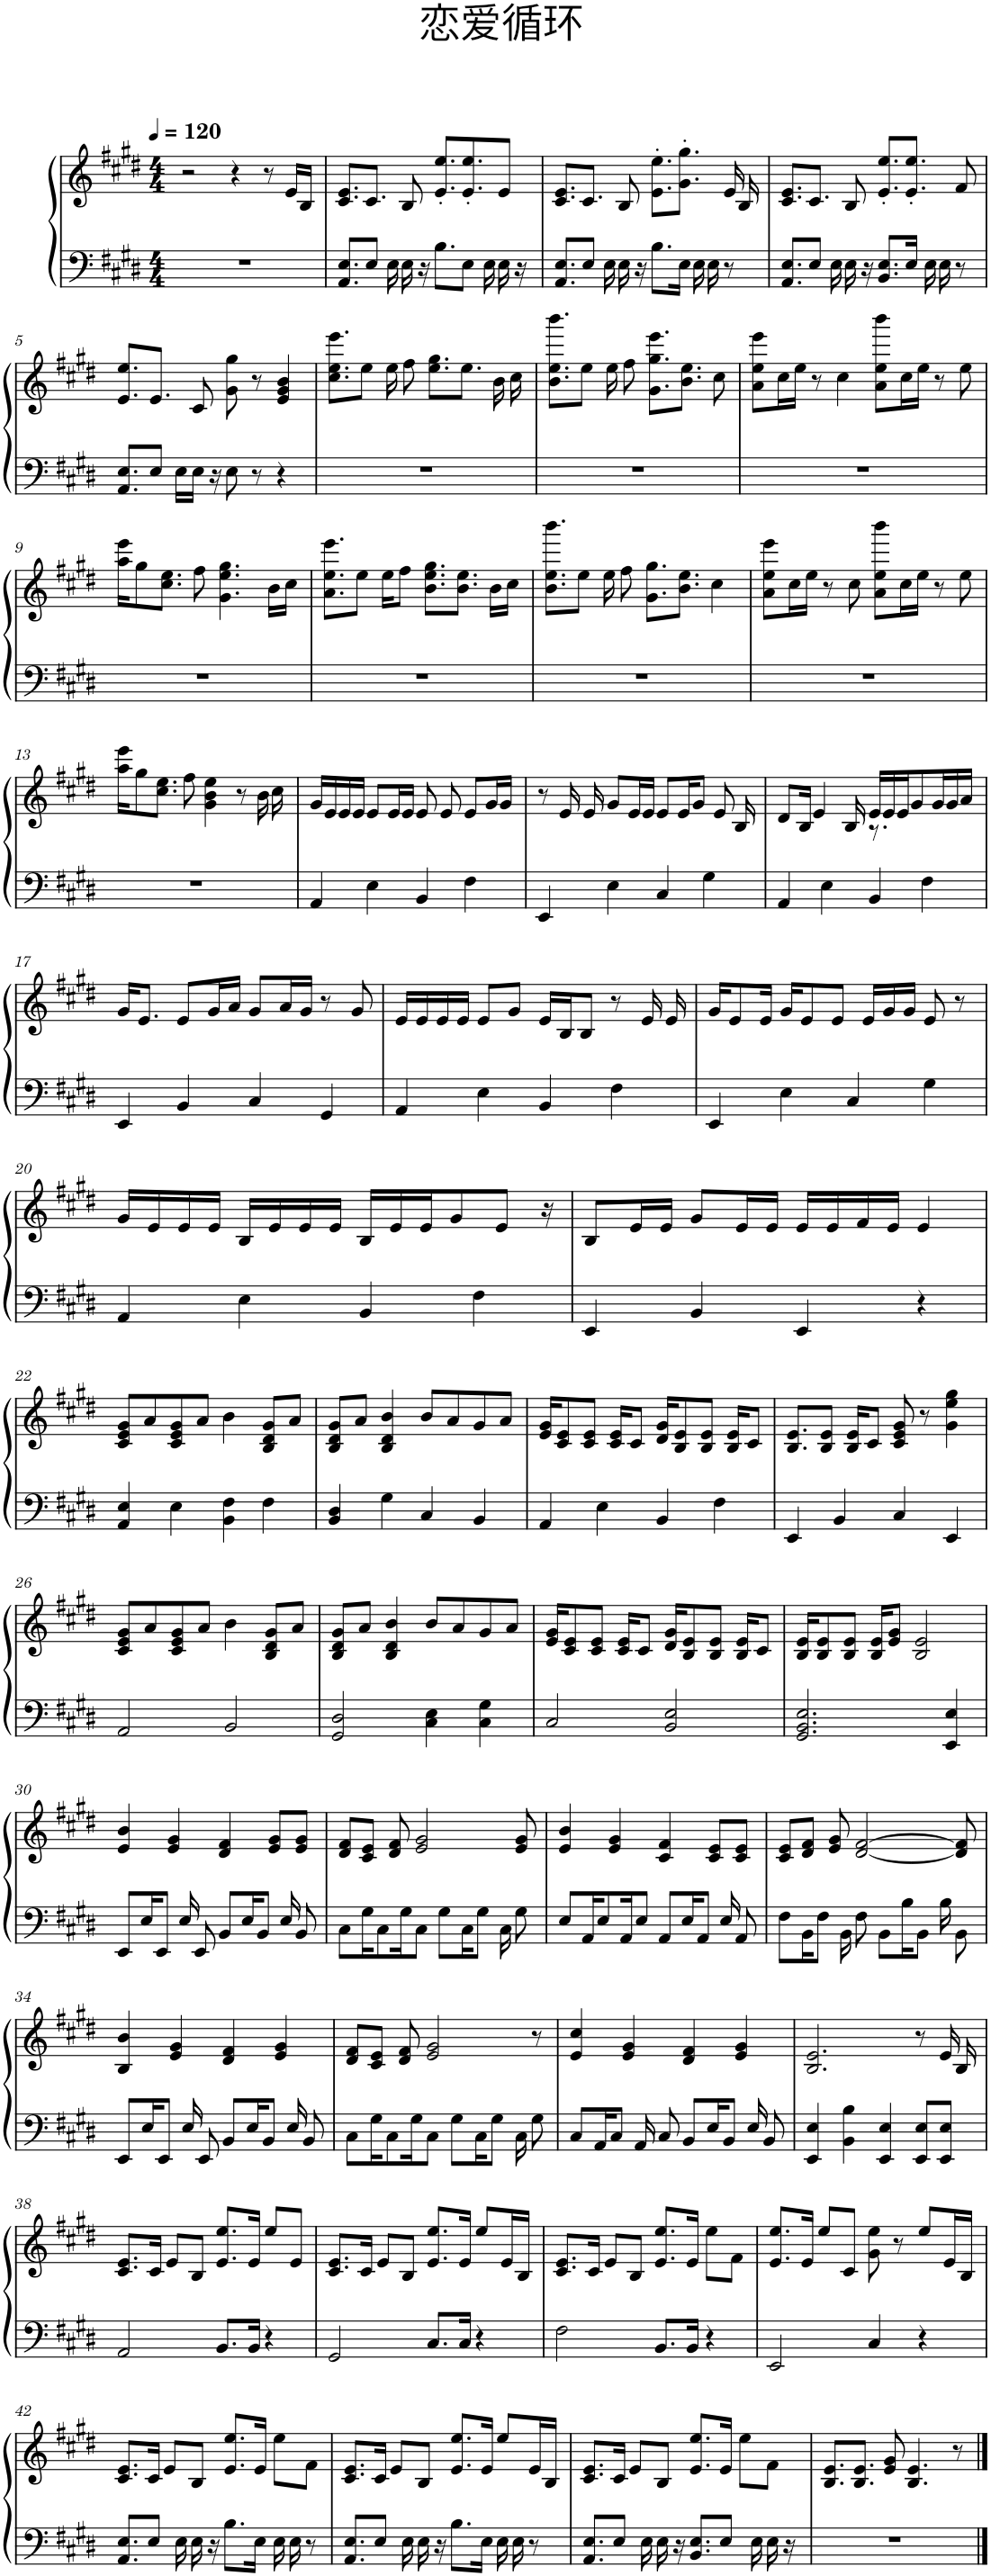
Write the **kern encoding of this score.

**kern	**kern
*part1	*part1
*staff2	*staff1
*I"Piano	*
*I'Pno	*
*clefF4	*clefG2
*k[f#c#g#d#]	*k[f#c#g#d#]
*M4/4	*M4/4
*MM120	*MM120
=1	=1
1r	2r
.	4r
.	8r
.	16e/LL
.	16B/JJ
=2	=2
8.AA/ 8.E/L	8.c#/ 8.e/L
8E/J	8.c#/J
16E\	.
16E\	8B/
16r	.
8.B\L	8.e/' 8.ee/'L
8E\J	8.e/' 8.ee/'
16E\	.
16E\	8e/J
16r	.
=3	=3
8.AA/ 8.E/L	8.c#/ 8.e/L
8E/J	8.c#/J
16E\	.
16E\	8B/
16r	.
8.B\L	8.e\' 8.ee\'L
16E\Jk	8.g#\' 8.gg#\'J
16E\	.
16E\	.
8r	16e/
.	16B/
=4	=4
8.AA/ 8.E/L	8.c#/ 8.e/L
8E/J	8.c#/J
16E\	.
16E\	8B/
16r	.
8.BB/ 8.E/L	8.e/' 8.ee/'L
16E/Jk	8.e/' 8.ee/'J
16E\	.
16E\	.
8r	8f#/
!!LO:LB:g=z
=5	=5
8.AA/ 8.E/L	8.e/ 8.ee/L
8E/J	8.e/J
16E\LL	.
16E\JJ	8c#/
16r	.
8E\	8g#\ 8gg#\
8r	8r
4r	4e/ 4g#/ 4b/
=6	=6
1r	8.cc#\ 8.ee\ 8.eee\L
.	8ee\J
.	16ee\
.	8ff#\
.	8.ee\ 8.gg#\L
.	8.ee\J
.	16b\
.	16cc#\
=7	=7
1r	8.b\ 8.ee\ 8.bbb\L
.	8ee\J
.	16ee\
.	8ff#\
.	8.g#\ 8.gg#\ 8.eee\L
.	8.b\ 8.ee\J
.	8cc#\
=8	=8
1r	8a\ 8ee\ 8eee\L
.	16cc#\L
.	16ee\JJ
.	8r
.	4cc#\
.	8a\ 8ee\ 8bbb\L
.	16cc#\L
.	16ee\JJ
.	8r
8ryy	8ee\
!!LO:LB:g=z
=9	=9
1r	16aa\ 16eee\KL
.	8gg#\
.	8.cc#\ 8.ee\J
.	8ff#\
.	4.g#\ 4.ee\ 4.gg#\
.	16b\LL
.	16cc#\JJ
8r	8ryy
=10	=10
1r	8.a\ 8.ee\ 8.eee\L
.	8ee\J
.	16ee\KL
.	8ff#\J
.	8.b\ 8.ee\ 8.gg#\L
.	8.b\ 8.ee\J
.	16b\LL
.	16cc#\JJ
=11	=11
1r	8.b\ 8.ee\ 8.bbb\L
.	8ee\J
.	16ee\
.	8ff#\
.	8.g#\ 8.gg#\L
.	8.b\ 8.ee\J
.	[8cc#\
=12	=12
1r	8a\ 8ee\ 8eee\L
.	8cc#\]
.	16cc#\L
.	16ee\JJ
.	8r
.	8cc#\
.	8a\ 8ee\ 8bbb\L
.	16cc#\L
.	16ee\JJ
.	8r
8ryy	8ee\
!!LO:LB:g=z
=13	=13
1r	16aa\ 16eee\KL
.	8gg#\
.	8.cc#\ 8.ee\J
.	8ff#\
.	4g#\ 4b\ 4ee\
.	8r
.	16b\
.	16cc#\
=14	=14
4AA/	16g#/LL
.	16e/
.	16e/
.	16e/JJ
4E\	8e/L
.	16e/L
.	16e/JJ
4BB/	8e/
.	8e/
4F#\	8e/L
.	16g#/L
.	16g#/JJ
=15	=15
4EE/	8r
.	16e/
.	16e/
4E\	8g#/L
.	16e/L
.	16e/JJ
4C#/	8e/L
.	16e/K
.	8g#/J
4G#\	.
.	8e/
.	16B/
=16	=16
*	*^
4AA/	8d#/L	2ryy
.	16B/Jk	.
.	4e/	.
4E\	.	.
.	16B/	.
4BB/	16e/LL	8.r
.	16e/	.
.	16e/J	.
.	8g#/	4ryy
4F#\	.	.
.	16g#/L	.
.	16g#/	.
.	16a/JJ	16ryy
*	*v	*v
!!LO:LB:g=z
=17	=17
4EE/	16g#/KL
.	8.e/J
4BB/	8e/L
.	16g#/L
.	16a/JJ
4C#/	8g#/L
.	16a/L
.	16g#/JJ
4GG#/	8r
.	8g#/
=18	=18
4AA/	16e/LL
.	16e/
.	16e/
.	16e/JJ
4E\	8e/L
.	8g#/J
4BB/	16e/LL
.	16B/J
.	8B/J
4F#\	8r
.	16e/
.	16e/
=19	=19
4EE/	16g#/KL
.	8e/
.	16e/Jk
4E\	16g#/KL
.	8e/
.	8e/J
4C#/	.
.	16e/LL
.	16g#/
.	16g#/JJ
4G#\	8e/
.	8r
!!LO:LB:g=z
=20	=20
4AA/	16g#/LL
.	16e/
.	16e/
.	16e/JJ
4E\	16B/LL
.	16e/
.	16e/
.	16e/JJ
4BB/	16B/LL
.	16e/
.	16e/J
.	8g#/
4F#\	.
.	8e/J
.	16r
=21	=21
4EE/	8B/L
.	16e/L
.	16e/JJ
4BB/	8g#/L
.	16e/L
.	16e/JJ
4EE/	16e/LL
.	16e/
.	16f#/
.	16e/JJ
4r	4e/
!!LO:LB:g=z
=22	=22
4AA/ 4E/	8c#/ 8e/ 8g#/L
.	8a/
4E\	8c#/ 8e/ 8g#/
.	8a/J
4BB\ 4F#\	4b\
4F#\	8B/ 8d#/ 8g#/L
.	8a/J
=23	=23
4BB/ 4D#/	8B/ 8d#/ 8g#/L
.	8a/J
4G#\	4B/ 4d#/ 4b/
4C#/	8b/L
.	8a/
4BB/	8g#/
.	8a/J
=24	=24
4AA/	16e/ 16g#/KL
.	8c#/ 8e/
.	8c#/ 8e/J
4E\	.
.	16c#/ 16e/KL
.	8c#/J
4BB/	16d#/ 16g#/KL
.	8B/ 8e/
.	8B/ 8e/J
4F#\	.
.	16B/ 16e/KL
.	8c#/J
=25	=25
4EE/	8.B/ 8.e/L
.	8B/ 8e/J
4BB/	.
.	16B/ 16e/KL
.	8c#/J
4C#/	8c#/ 8e/ 8g#/
.	8r
4EE/	4g#\ 4ee\ 4gg#\
!!LO:LB:g=z
=26	=26
2AA/	8c#/ 8e/ 8g#/L
.	8a/
.	8c#/ 8e/ 8g#/
.	8a/J
2BB/	4b\
.	8B/ 8d#/ 8g#/L
.	8a/J
=27	=27
2GG#/ 2D#/	8B/ 8d#/ 8g#/L
.	8a/J
.	4B/ 4d#/ 4b/
4C#\ 4E\	8b/L
.	8a/
4C#\ 4G#\	8g#/
.	8a/J
=28	=28
2C#/	16e/ 16g#/KL
.	8c#/ 8e/
.	8c#/ 8e/J
.	16c#/ 16e/KL
.	8c#/J
2BB/ 2E/	16d#/ 16g#/KL
.	8B/ 8e/
.	8B/ 8e/J
.	16B/ 16e/KL
.	8c#/J
=29	=29
2.GG#/ 2.BB/ 2.E/	16B/ 16e/KL
.	8B/ 8e/
.	8B/ 8e/J
.	16B/ 16e/KL
.	8e/ 8g#/J
.	2B/ 2e/
4EE/ 4E/	.
!!LO:LB:g=z
=30	=30
8EE/L	4e/ 4b/
16E/K	.
8EE/J	.
.	4e/ 4g#/
16E/	.
8EE/	.
8BB/L	4d#/ 4f#/
16E/K	.
8BB/J	.
.	8e/ 8g#/L
16E/	.
8BB/	8e/ 8g#/J
=31	=31
8C#\L	8d#/ 8f#/L
16G#\K	8c#/ 8e/J
8C#\	.
.	8d#/ 8f#/
16G#\K	.
8C#\J	2e/ 2g#/
8G#\L	.
16C#\K	.
8G#\J	.
16C#\	.
8G#\	8e/ 8g#/
=32	=32
8E/L	4e/ 4b/
16AA/K	.
8E/	.
.	4e/ 4g#/
16AA/K	.
8E/J	.
8AA/L	4c#/ 4f#/
16E/K	.
8AA/J	.
.	8c#/ 8e/L
16E/	.
8AA/	8c#/ 8e/J
=33	=33
8F#\L	8c#/ 8e/L
16BB\K	8d#/ 8f#/J
8F#\J	.
.	8e/ 8g#/
16BB\	.
8F#\	[2d#/ [2f#/
8BB\L	.
16B\K	.
8BB\J	.
16B\	.
8BB\	8d#/] 8f#/]
!!LO:LB:g=z
=34	=34
8EE/L	4B/ 4b/
16E/K	.
8EE/J	.
.	4e/ 4g#/
16E/	.
8EE/	.
8BB/L	4d#/ 4f#/
16E/K	.
8BB/J	.
.	4e/ 4g#/
16E/	.
8BB/	.
=35	=35
8C#\L	8d#/ 8f#/L
16G#\K	8c#/ 8e/J
8C#\	.
.	8d#/ 8f#/
16G#\K	.
8C#\J	2e/ 2g#/
8G#\L	.
16C#\K	.
8G#\J	.
16C#\	.
8G#\	8r
=36	=36
8C#/L	4e/ 4cc#/
16AA/K	.
8C#/J	.
.	4e/ 4g#/
16AA/	.
8C#/	.
8BB/L	4d#/ 4f#/
16E/K	.
8BB/J	.
.	4e/ 4g#/
16E/	.
8BB/	.
=37	=37
4EE/ 4E/	2.B/ 2.e/
4BB\ 4B\	.
4EE/ 4E/	.
8EE/ 8E/L	8r
8EE/ 8E/J	16e/
.	16B/
!!LO:LB:g=z
=38	=38
2AA/	8.c#/ 8.e/L
.	16c#/Jk
.	8e/L
.	8B/J
8.BB/L	8.e/ 8.ee/L
16BB/Jk	16e/Jk
4r	8ee/L
.	8e/J
=39	=39
2GG#/	8.c#/ 8.e/L
.	16c#/Jk
.	8e/L
.	8B/J
8.C#/L	8.e/ 8.ee/L
16C#/Jk	16e/Jk
4r	8ee/L
.	16e/L
.	16B/JJ
=40	=40
2F#\	8.c#/ 8.e/L
.	16c#/Jk
.	8e/L
.	8B/J
8.BB/L	8.e/ 8.ee/L
16BB/Jk	16e/Jk
4r	8ee\L
.	8f#\J
=41	=41
2EE/	8.e/ 8.ee/L
.	16e/Jk
.	8ee/L
.	8c#/J
4C#/	8g#\ 8ee\
.	8r
4r	8ee/L
.	16e/L
.	16B/JJ
!!LO:LB:g=z
=42	=42
8.AA/ 8.E/L	8.c#/ 8.e/L
8E/J	16c#/Jk
.	8e/L
16E\	.
16E\	8B/J
16r	.
8.B\L	8.e/ 8.ee/L
16E\Jk	16e/Jk
16E\	8ee\L
16E\	.
8r	8f#\J
=43	=43
8.AA/ 8.E/L	8.c#/ 8.e/L
8E/J	16c#/Jk
.	8e/L
16E\	.
16E\	8B/J
16r	.
8.B\L	8.e/ 8.ee/L
16E\Jk	16e/Jk
16E\	8ee/L
16E\	.
8r	16e/L
.	16B/JJ
=44	=44
8.AA/ 8.E/L	8.c#/ 8.e/L
8E/J	16c#/Jk
.	8e/L
16E\	.
16E\	8B/J
16r	.
8.BB/ 8.E/L	8.e/ 8.ee/L
8E/J	16e/Jk
.	8ee\L
16E\	.
16E\	8f#\J
16r	.
=45	=45
1r	8.B/ 8.e/L
.	8.B/ 8.e/J
.	8e/ 8g#/
.	4.B/ 4.e/
.	8r
==	==
*-	*-
